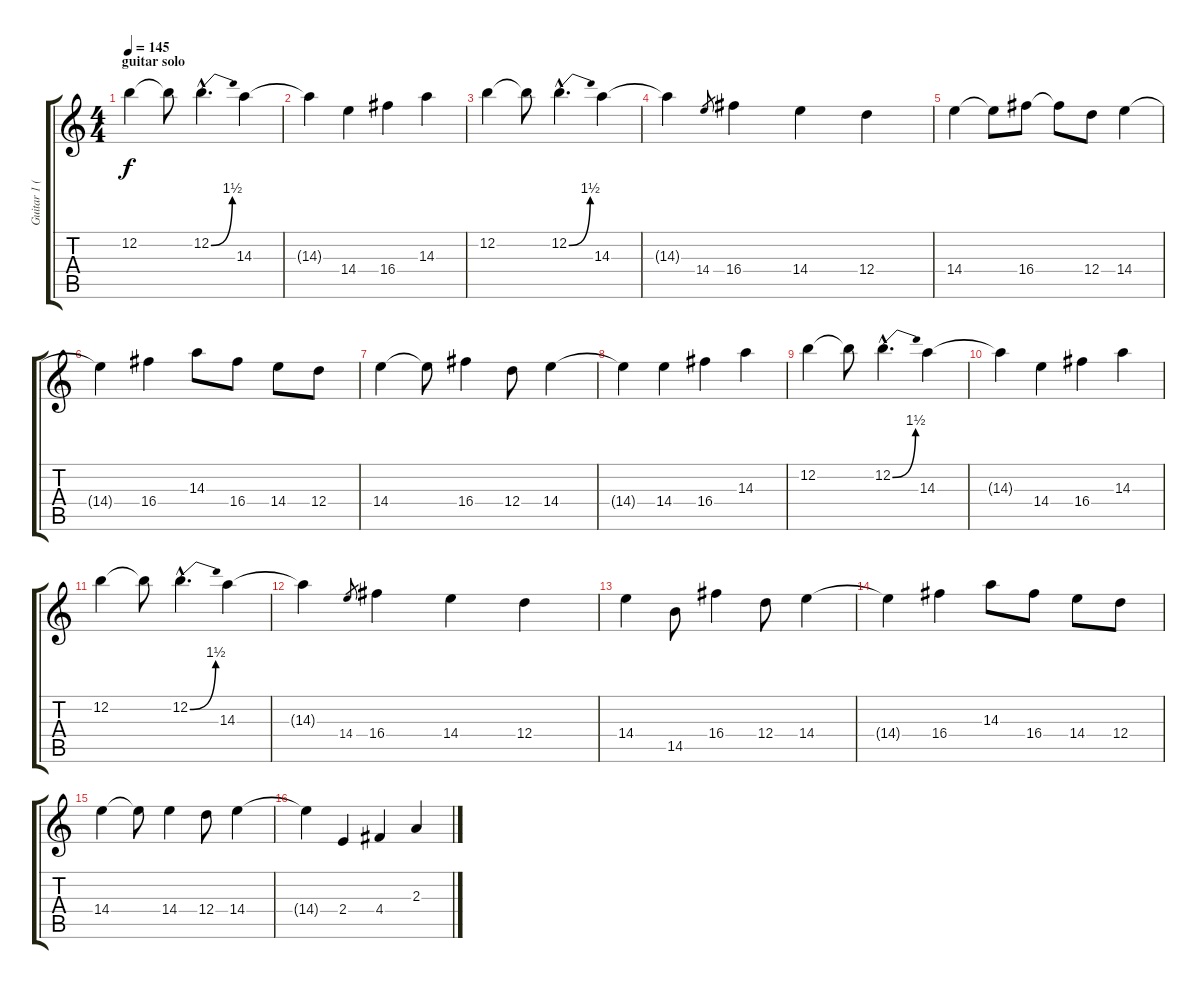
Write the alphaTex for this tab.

\track ("Guitar 1 (Hogson)" "Guitar 1 (") {instrument electricguitarjazz}
\staff {score tabs}
\tuning (E4 B3 G3 D3 A2 E2) {hide}
\ts (4 4)
\section ("" "guitar solo")
\tempo 145
\clef g2
\ks c
12.2.4{dy f} 12.2{t}.8 12.2{be (bend 0 0 60 6) hac}.4{d} 14.3.4 |
14.3{t}.4 14.4.4 16.4.4 14.3.4 |
12.2.4 12.2{t}.8 12.2{be (bend 0 0 60 6) hac}.4{d} 14.3.4 |
14.3{t}.4 14.4.8{gr} 16.4.4 14.4.4 12.4.4 |
14.4.4 14.4{t}.8 16.4.8 16.4{t}.8 12.4.8 14.4.4 |
14.4{t}.4 16.4.4 14.3.8 16.4.8 14.4.8 12.4.8 |
14.4.4 14.4{t}.8 16.4.4 12.4.8 14.4.4 |
14.4{t}.4 14.4.4 16.4.4 14.3.4 |
12.2.4 12.2{t}.8 12.2{be (bend 0 0 60 6) hac}.4{d} 14.3.4 |
14.3{t}.4 14.4.4 16.4.4 14.3.4 |
12.2.4 12.2{t}.8 12.2{be (bend 0 0 60 6) hac}.4{d} 14.3.4 |
14.3{t}.4 14.4.8{gr} 16.4.4 14.4.4 12.4.4 |
14.4.4 14.5.8 16.4.4 12.4.8 14.4.4 |
14.4{t}.4 16.4.4 14.3.8 16.4.8 14.4.8 12.4.8 |
14.4.4 14.4{t}.8 14.4.4 12.4.8 14.4.4 |
14.4{t}.4 2.4.4{volume 13 instrument electricguitarjazz} 4.4.4 2.3.4
